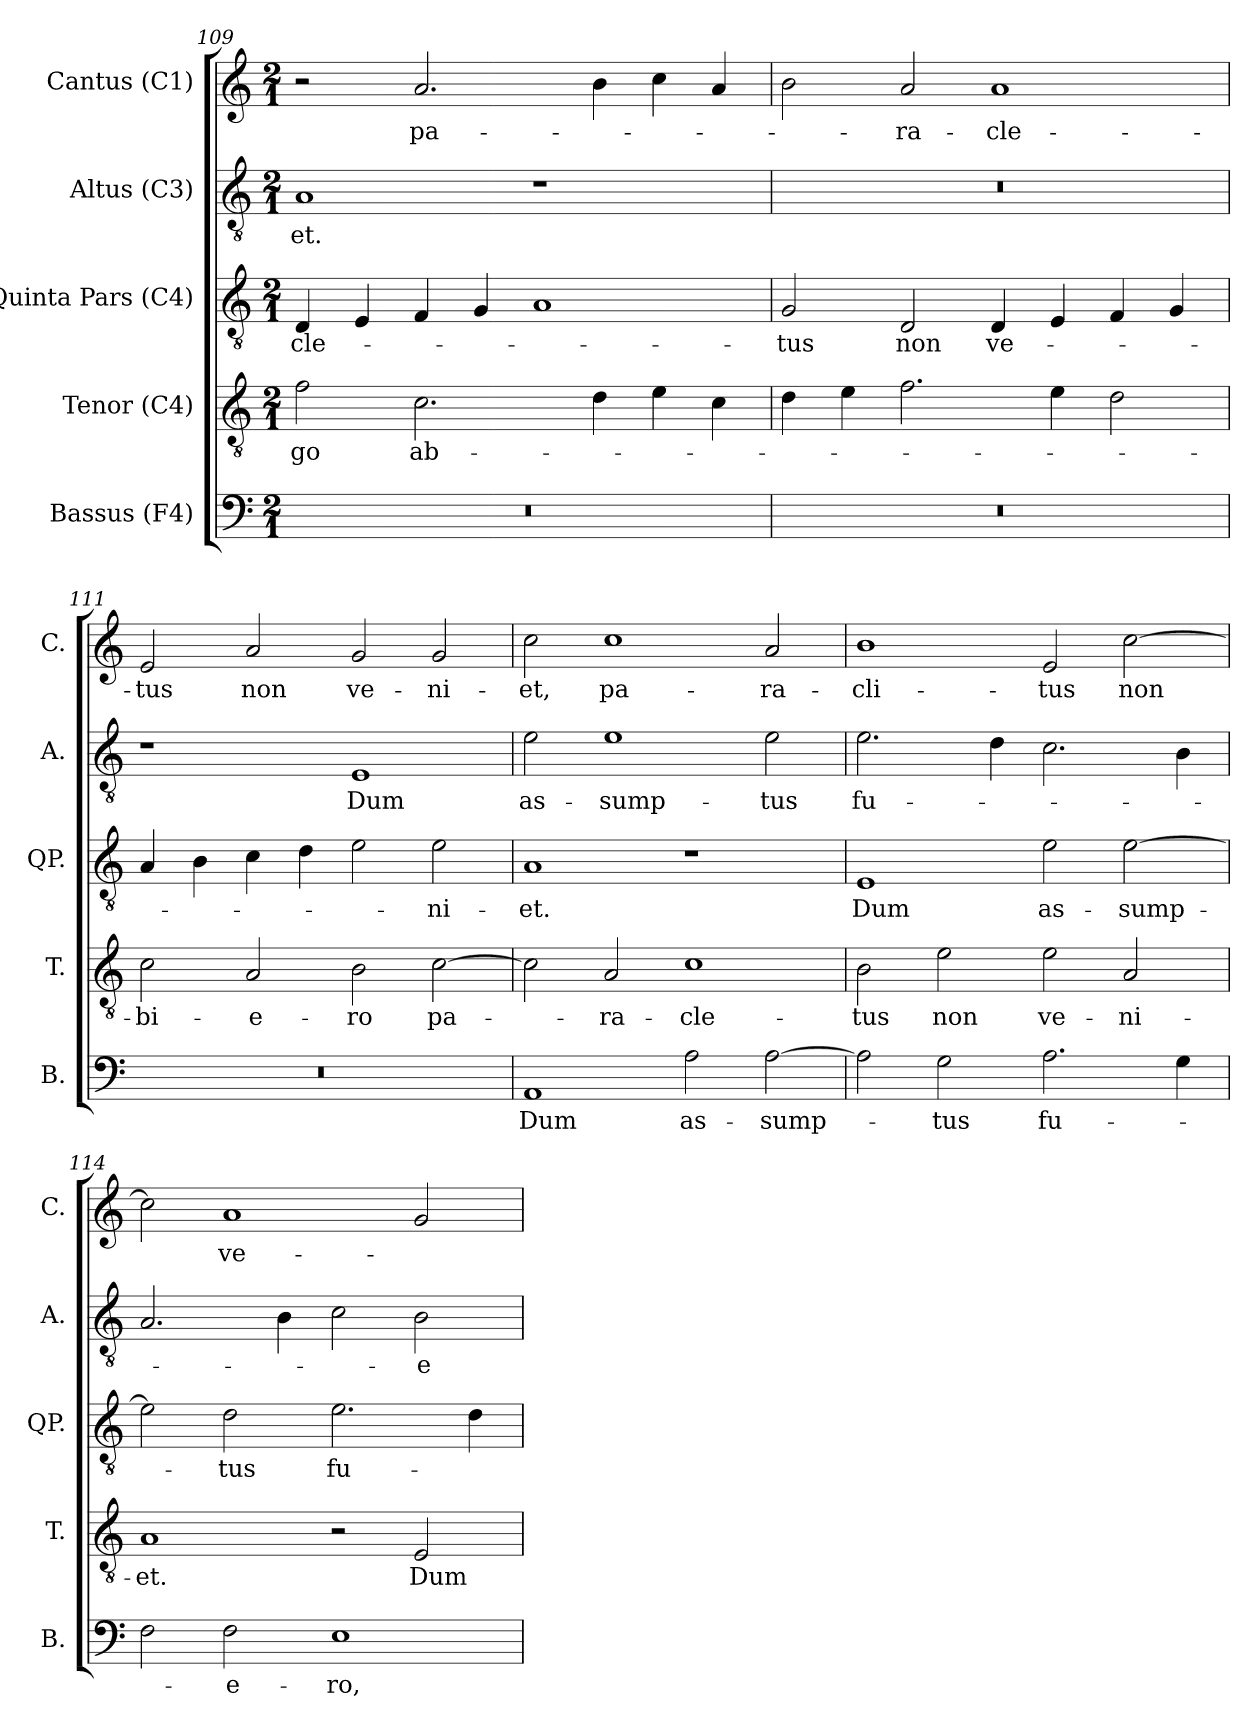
**kern	**text	**kern	**text	**kern	**text	**kern	**text	**kern	**text
*part5	*part5	*part4	*part4	*part3	*part3	*part2	*part2	*part1	*part1
*staff5	*staff5	*staff4	*staff4	*staff3	*staff3	*staff2	*staff2	*staff1	*staff1
*I"Bassus (F4)	*	*I"Tenor (C4)	*	*I"Quinta Pars (C4)	*	*I"Altus (C3)	*	*I"Cantus (C1)	*
*I'B.	*	*I'T.	*	*I'QP.	*	*I'A.	*	*I'C.	*
*clefF4	*	*clefGv2	*	*clefGv2	*	*clefGv2	*	*clefG2	*
*	*	*ITrd7c12	*	*ITrd7c12	*	*ITrd7c12	*	*	*
*k[]	*	*k[]	*	*k[]	*	*k[]	*	*k[]	*
*C:	*	*C:	*	*C:	*	*C:	*	*C:	*
*M2/1	*	*M2/1	*	*M2/1	*	*M2/1	*	*M2/1	*
=109	=109	=109	=109	=109	=109	=109	=109	=109	=109
!LO:N:vis=1	!	!	!	!	!	!	!	!	!
!	!	!	!LO:LY:b:color=#000000	!	!	!	!	!	!
!	!	!	!	!	!LO:LY:b:color=#000000	!	!	!	!
!	!	!	!	!	!	!	!LO:LY:b:color=#000000	!	!
0r	.	2Fi\	-go	4DDi/	-cle-	1AAi	-et.	2r	.
.	.	.	.	4EEi/	.	.	.	.	.
!	!	!	!LO:LY:b:color=#000000	!	!	!	!	!	!
!	!	!	!	!	!	!	!	!	!LO:LY:b:color=#000000
.	.	2.Ci\	ab-	4FFi/	.	.	.	2.ai/	pa-
.	.	.	.	4GGi/	.	.	.	.	.
.	.	.	.	1AAi	.	1r	.	.	.
.	.	4Di\	.	.	.	.	.	4bi\	.
.	.	4Ei\	.	.	.	.	.	4cci\	.
.	.	4Ci\	.	.	.	.	.	4ai/	.
!!LO:LB:g=z
=110	=110	=110	=110	=110	=110	=110	=110	=110	=110
!LO:N:vis=1	!	!	!	!	!	!	!	!	!
!	!	!	!	!	!LO:LY:b:color=#000000	!LO:N:vis=1	!	!	!
0r	.	4Di\	.	2GGi/	-tus	0r	.	2bi\	.
.	.	4Ei\	.	.	.	.	.	.	.
!	!	!	!	!	!LO:LY:b:color=#000000	!	!	!	!
!	!	!	!	!	!	!	!	!	!LO:LY:b:color=#000000
.	.	2.Fi\	.	2DDi/	non	.	.	2ai/	-ra-
!	!	!	!	!	!LO:LY:b:color=#000000	!	!	!	!
!	!	!	!	!	!	!	!	!	!LO:LY:b:color=#000000
.	.	.	.	4DDi/	ve-	.	.	1ai	-cle-
.	.	4Ei\	.	4EEi/	.	.	.	.	.
.	.	2Di\	.	4FFi/	.	.	.	.	.
.	.	.	.	4GGi/	.	.	.	.	.
=111	=111	=111	=111	=111	=111	=111	=111	=111	=111
!LO:N:vis=1	!	!	!	!	!	!	!	!	!
!	!	!	!LO:LY:b:color=#000000	!	!	!	!	!	!
!	!	!	!	!	!	!	!	!	!LO:LY:b:color=#000000
0r	.	2Ci\	-bi-	4AAi/	.	1r	.	2ei/	-tus
.	.	.	.	4BBi\	.	.	.	.	.
!	!	!	!LO:LY:b:color=#000000	!	!	!	!	!	!
!	!	!	!	!	!	!	!	!	!LO:LY:b:color=#000000
.	.	2AAi/	-e-	4Ci\	.	.	.	2ai/	non
.	.	.	.	4Di\	.	.	.	.	.
!	!	!	!LO:LY:b:color=#000000	!	!	!	!	!	!
!	!	!	!	!	!	!	!LO:LY:b:color=#000000	!	!
!	!	!	!	!	!	!	!	!	!LO:LY:b:color=#000000
.	.	2BBi\	-ro	2Ei\	.	1EEi	Dum	2gi/	ve-
!	!	!	!LO:LY:b:color=#000000	!	!	!	!	!	!
!	!	!	!	!	!LO:LY:b:color=#000000	!	!	!	!
!	!	!	!	!	!	!	!	!	!LO:LY:b:color=#000000
.	.	[2Ci\	pa-	2Ei\	-ni-	.	.	2gi/	-ni-
=112	=112	=112	=112	=112	=112	=112	=112	=112	=112
!	!LO:LY:b:color=#000000	!	!	!	!	!	!	!	!
!	!	!	!	!	!LO:LY:b:color=#000000	!	!	!	!
!	!	!	!	!	!	!	!LO:LY:b:color=#000000	!	!
!	!	!	!	!	!	!	!	!	!LO:LY:b:color=#000000
1AAi	Dum	2Ci\]	.	1AAi	-et.	2Ei\	as-	2cci\	-et,
!	!	!	!LO:LY:b:color=#000000	!	!	!	!	!	!
!	!	!	!	!	!	!	!LO:LY:b:color=#000000	!	!
!	!	!	!	!	!	!	!	!	!LO:LY:b:color=#000000
.	.	2AAi/	-ra-	.	.	1Ei	-sump-	1cci	pa-
!	!LO:LY:b:color=#000000	!	!	!	!	!	!	!	!
!	!	!	!LO:LY:b:color=#000000	!	!	!	!	!	!
2Ai\	as-	1Ci	-cle-	1r	.	.	.	.	.
!	!LO:LY:b:color=#000000	!	!	!	!	!	!	!	!
!	!	!	!	!	!	!	!LO:LY:b:color=#000000	!	!
!	!	!	!	!	!	!	!	!	!LO:LY:b:color=#000000
[2Ai\	-sump-	.	.	.	.	2Ei\	-tus	2ai/	-ra-
=113	=113	=113	=113	=113	=113	=113	=113	=113	=113
!	!	!	!LO:LY:b:color=#000000	!	!	!	!	!	!
!	!	!	!	!	!LO:LY:b:color=#000000	!	!	!	!
!	!	!	!	!	!	!	!LO:LY:b:color=#000000	!	!
!	!	!	!	!	!	!	!	!	!LO:LY:b:color=#000000
2Ai\]	.	2BBi\	-tus	1EEi	Dum	2.Ei\	fu-	1bi	-cli-
!	!LO:LY:b:color=#000000	!	!	!	!	!	!	!	!
!	!	!	!LO:LY:b:color=#000000	!	!	!	!	!	!
2Gi\	-tus	2Ei\	non	.	.	.	.	.	.
.	.	.	.	.	.	4Di\	.	.	.
!	!LO:LY:b:color=#000000	!	!	!	!	!	!	!	!
!	!	!	!LO:LY:b:color=#000000	!	!	!	!	!	!
!	!	!	!	!	!LO:LY:b:color=#000000	!	!	!	!
!	!	!	!	!	!	!	!	!	!LO:LY:b:color=#000000
2.Ai\	fu-	2Ei\	ve-	2Ei\	as-	2.Ci\	.	2ei/	-tus
!	!	!	!LO:LY:b:color=#000000	!	!	!	!	!	!
!	!	!	!	!	!LO:LY:b:color=#000000	!	!	!	!
!	!	!	!	!	!	!	!	!	!LO:LY:b:color=#000000
.	.	2AAi/	-ni-	[2Ei\	-sump-	.	.	[2cci\	non
4Gi\	.	.	.	.	.	4BBi\	.	.	.
!!LO:PB:g=z
=114	=114	=114	=114	=114	=114	=114	=114	=114	=114
!	!	!	!LO:LY:b:color=#000000	!	!	!	!	!	!
2Fi\	.	1AAi	-et.	2Ei\]	.	2.AAi/	.	2cci\]	.
!	!LO:LY:b:color=#000000	!	!	!	!	!	!	!	!
!	!	!	!	!	!LO:LY:b:color=#000000	!	!	!	!
!	!	!	!	!	!	!	!	!	!LO:LY:b:color=#000000
2Fi\	-e-	.	.	2Di\	-tus	.	.	1ai	ve-
.	.	.	.	.	.	4BBi\	.	.	.
!	!LO:LY:b:color=#000000	!	!	!	!	!	!	!	!
!	!	!	!	!	!LO:LY:b:color=#000000	!	!	!	!
1Ei	-ro,	2r	.	2.Ei\	fu-	2Ci\	.	.	.
!	!	!	!LO:LY:b:color=#000000	!	!	!	!	!	!
!	!	!	!	!	!	!	!LO:LY:b:color=#000000	!	!
.	.	2EEi/	Dum	.	.	2BBi\	-e-	2gi/	.
.	.	.	.	4Di\	.	.	.	.	.
=	=	=	=	=	=	=	=	=	=
*-	*-	*-	*-	*-	*-	*-	*-	*-	*-
